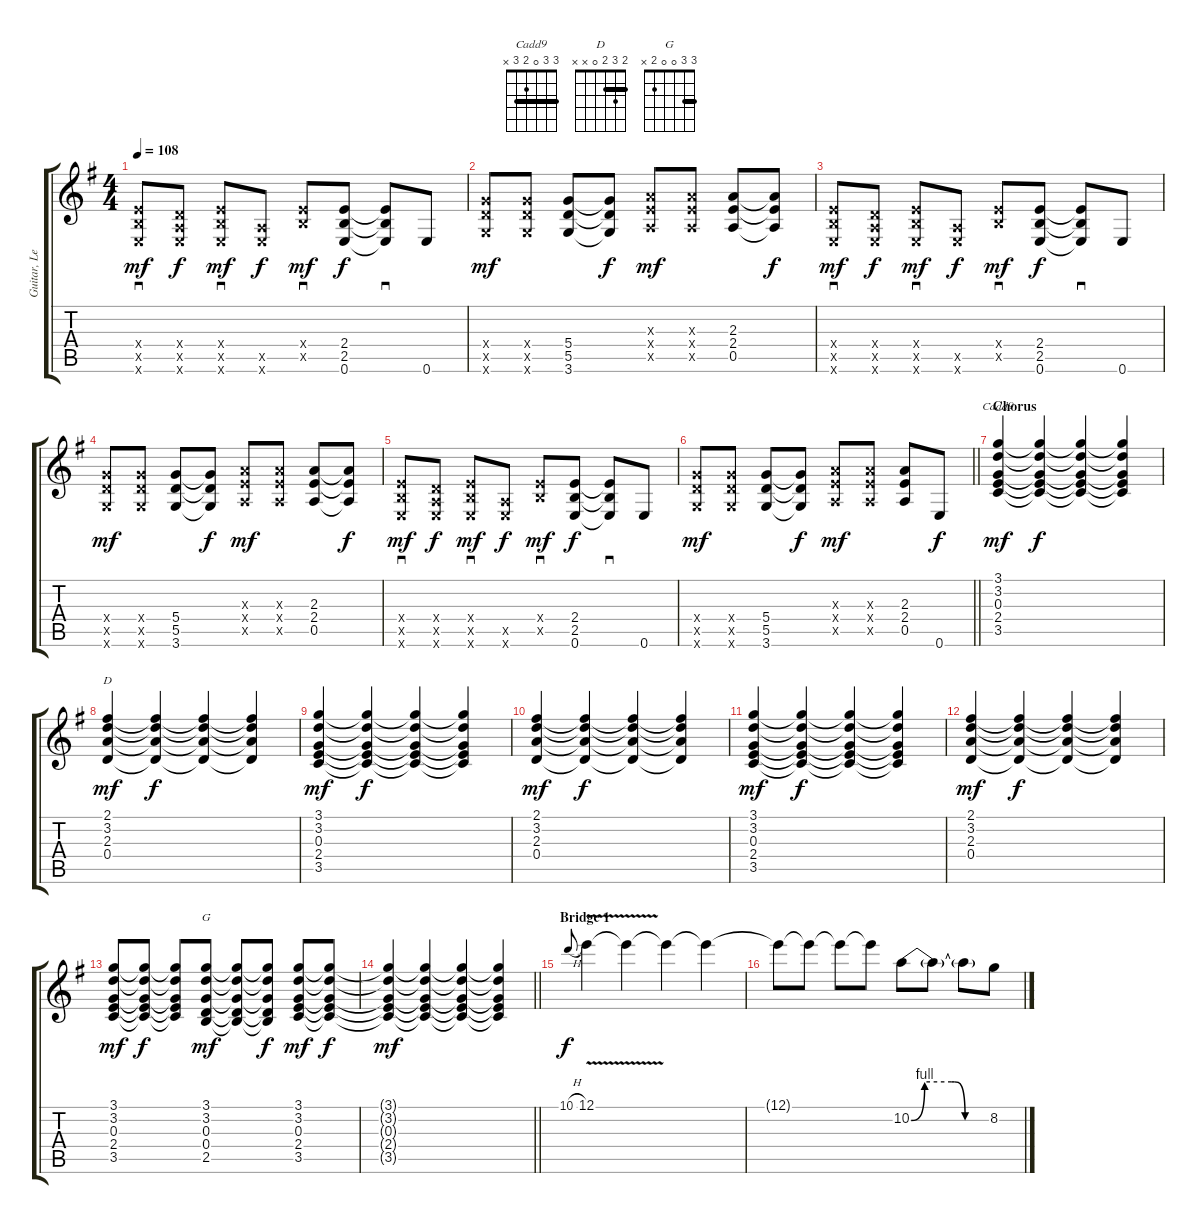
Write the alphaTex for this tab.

\track ("Guitar, Lead" "Guitar, Le") {instrument overdrivenguitar}
\staff {score tabs}
\tuning (E4 B3 G3 D3 A2 E2) {hide}
\chord ("Cadd9" 3 3 0 2 3 x) {barre 3}
\chord ("D" 2 3 2 0 x x) {barre 2}
\chord ("G" 3 3 0 0 2 x) {barre 3}
\ts (4 4)
\tempo 108
\clef g2
\ks g
(2.4{x} 2.5{x} 0.6{x}).8{sd dy mf} (0.4{x} 0.5{x} 0.6{x}).8{dy f} (2.4{x} 2.5{x} 0.6{x}).8{sd dy mf} (0.5{x} 0.6{x}).8{dy f} (2.4{x} 2.5{x}).8{sd dy mf} (2.4 2.5 0.6).8{dy f} (2.4{t} 2.5{t} 0.6{t}).8{sd} 0.6.8 |
(5.4{x} 5.5{x} 3.6{x}).8{dy mf} (5.4{x} 5.5{x} 3.6{x}).8 (5.4 5.5 3.6).8 (5.4{t} 5.5{t} 3.6{t}).8{dy f} (2.3{x} 2.4{x} 0.5{x}).8{dy mf} (2.3{x} 2.4{x} 0.5{x}).8 (2.3 2.4 0.5).8 (2.3{t} 2.4{t} 0.5{t}).8{dy f} |
(2.4{x} 2.5{x} 0.6{x}).8{sd dy mf} (0.4{x} 0.5{x} 0.6{x}).8{dy f} (2.4{x} 2.5{x} 0.6{x}).8{sd dy mf} (0.5{x} 0.6{x}).8{dy f} (2.4{x} 2.5{x}).8{sd dy mf} (2.4 2.5 0.6).8{dy f} (2.4{t} 2.5{t} 0.6{t}).8{sd} 0.6.8 |
(5.4{x} 5.5{x} 3.6{x}).8{dy mf} (5.4{x} 5.5{x} 3.6{x}).8 (5.4 5.5 3.6).8 (5.4{t} 5.5{t} 3.6{t}).8{dy f} (2.3{x} 2.4{x} 0.5{x}).8{dy mf} (2.3{x} 2.4{x} 0.5{x}).8 (2.3 2.4 0.5).8 (2.3{t} 2.4{t} 0.5{t}).8{dy f} |
(2.4{x} 2.5{x} 0.6{x}).8{sd dy mf} (0.4{x} 0.5{x} 0.6{x}).8{dy f} (2.4{x} 2.5{x} 0.6{x}).8{sd dy mf} (0.5{x} 0.6{x}).8{dy f} (2.4{x} 2.5{x}).8{sd dy mf} (2.4 2.5 0.6).8{dy f} (2.4{t} 2.5{t} 0.6{t}).8{sd} 0.6.8 |
\barLineRight lightlight
(5.4{x} 5.5{x} 3.6{x}).8{dy mf} (5.4{x} 5.5{x} 3.6{x}).8 (5.4 5.5 3.6).8 (5.4{t} 5.5{t} 3.6{t}).8{dy f} (2.3{x} 2.4{x} 0.5{x}).8{dy mf} (2.3{x} 2.4{x} 0.5{x}).8 (2.3 2.4 0.5).8 0.6.8{dy f} |
\section ("" "Chorus")
(3.1 3.2 0.3 2.4 3.5).4{ch "Cadd9" dy mf} (3.1{t} 3.2{t} 0.3{t} 2.4{t} 3.5{t}).4{dy f} (3.1{t} 3.2{t} 0.3{t} 2.4{t} 3.5{t}).4 (3.1{t} 3.2{t} 0.3{t} 2.4{t} 3.5{t}).4 |
(2.1 3.2 2.3 0.4).4{ch "D" dy mf} (2.1{t} 3.2{t} 2.3{t} 0.4{t}).4{dy f} (2.1{t} 3.2{t} 2.3{t} 0.4{t}).4 (2.1{t} 3.2{t} 2.3{t} 0.4{t}).4 |
(3.1 3.2 0.3 2.4 3.5).4{dy mf} (3.1{t} 3.2{t} 0.3{t} 2.4{t} 3.5{t}).4{dy f} (3.1{t} 3.2{t} 0.3{t} 2.4{t} 3.5{t}).4 (3.1{t} 3.2{t} 0.3{t} 2.4{t} 3.5{t}).4 |
(2.1 3.2 2.3 0.4).4{dy mf} (2.1{t} 3.2{t} 2.3{t} 0.4{t}).4{dy f} (2.1{t} 3.2{t} 2.3{t} 0.4{t}).4 (2.1{t} 3.2{t} 2.3{t} 0.4{t}).4 |
(3.1 3.2 0.3 2.4 3.5).4{dy mf} (3.1{t} 3.2{t} 0.3{t} 2.4{t} 3.5{t}).4{dy f} (3.1{t} 3.2{t} 0.3{t} 2.4{t} 3.5{t}).4 (3.1{t} 3.2{t} 0.3{t} 2.4{t} 3.5{t}).4 |
(2.1 3.2 2.3 0.4).4{dy mf} (2.1{t} 3.2{t} 2.3{t} 0.4{t}).4{dy f} (2.1{t} 3.2{t} 2.3{t} 0.4{t}).4 (2.1{t} 3.2{t} 2.3{t} 0.4{t}).4 |
(3.1 3.2 0.3 2.4 3.5).8{dy mf} (3.1{t} 3.2{t} 0.3{t} 2.4{t} 3.5{t}).8{dy f} (3.1{t} 3.2{t} 0.3{t} 2.4{t} 3.5{t}).8 (3.1 3.2 0.3 0.4 2.5).8{ch "G" dy mf} (3.1{t} 3.2{t} 0.3{t} 0.4{t} 2.5{t}).8 (3.1{t} 3.2{t} 0.3{t} 0.4{t} 2.5{t}).8{dy f} (3.1 3.2 0.3 2.4 3.5).8{dy mf} (3.1{t} 3.2{t} 0.3{t} 2.4{t} 3.5{t}).8{dy f} |
\barLineRight lightlight
(3.1{t} 3.2{t} 0.3{t} 2.4{t} 3.5{t}).4{dy mf} (3.1{t} 3.2{t} 0.3{t} 2.4{t} 3.5{t}).4 (3.1{t} 3.2{t} 0.3{t} 2.4{t} 3.5{t}).4 (3.1{t} 3.2{t} 0.3{t} 2.4{t} 3.5{t}).4 |
\section ("" "Bridge 1")
10.1{h}.8{gr onbeat dy f} 12.1{v}.4 12.1{t}.4 12.1{t}.4 12.1{t}.4 |
12.1{t}.8 12.1{t}.8 12.1{t}.8 12.1{t}.8 10.2{be (custom 0 0 15 4 45 4 48 4 60 0)}.8 10.2{t}.8 10.2{be (hold 0 0 60 0) t}.8 8.2.8
